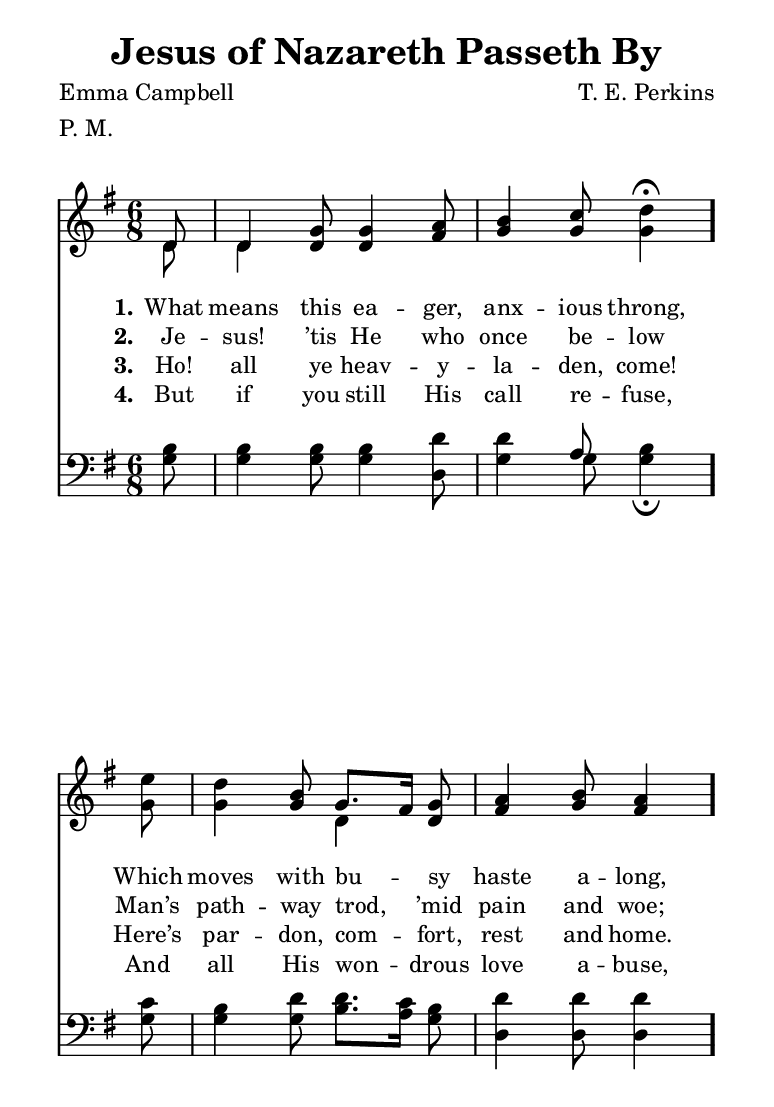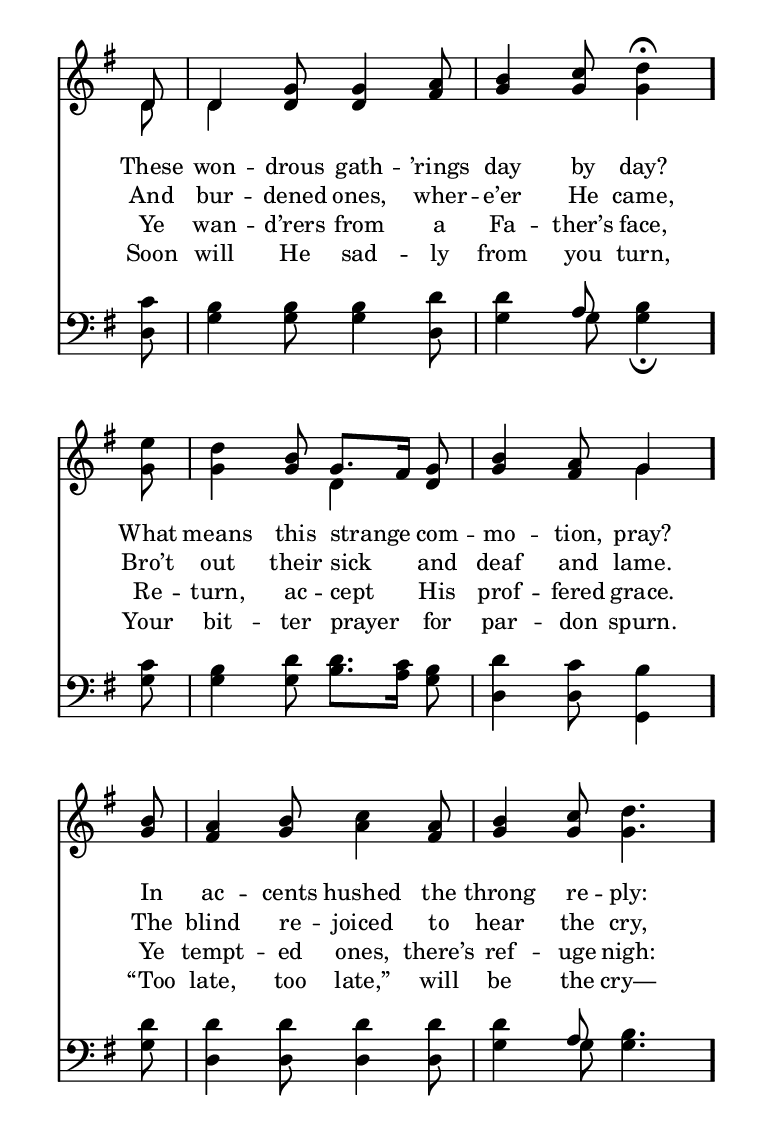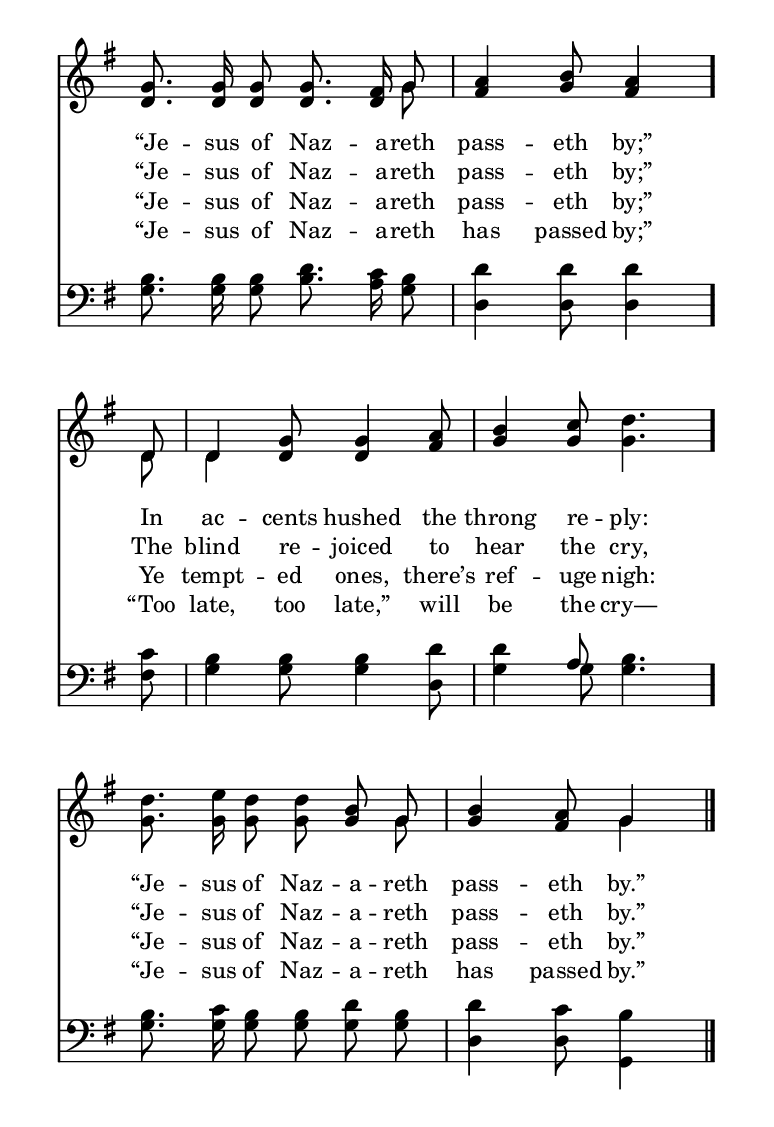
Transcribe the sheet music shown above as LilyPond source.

\include "common/global.ily"
\paper {
  \include "common/paper.ily"
}

\header{
  hymnnumber = "20"
  title = "Jesus of Nazareth Passeth By"
  tunename = ""
  meter = "P. M."
  poet = "Emma Campbell"
  composer = "T. E. Perkins"
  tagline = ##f
}

% for fermata in MIDI
ta = { \tempo 4=86 }
tb = { \tempo 4=43 }

patternAA = { \ta c8 | c4 c8 c4 c8      | c4 c8 \tb c4 \ta } %
patternAB = { \ta c8 | c4 c8 c4 c8      | c4 c8 c4.        } %

patternBA = { \ta c8 | c4 c8 c8.[ c16] c8 | c4 c8 c4       } %
patternBB = { \ta c8 | c4 c8 c4 c8      | c4 c8 c4         } %

patternCA = { \ta c8. c16 c8 c8. c16 c8 | c4 c8 c4 } %
patternCB = { \ta c8. c16 c8 c8 c8 c8   | c4 c8 c4 } %

global = {
  \include "common/overrides.ily"
  \override Staff.TimeSignature.style = #'numbered
  \time 6/8
  \override Score.MetronomeMark.transparent = ##t % hide all fermata changes too
  \ta
  \key g \major
  \partial 8
  \autoBeamOff
}

notesSoprano = {
\global
\relative c' {

  \changePitch \patternAA { d  | d g g a     | b c d\fermata }
  \changePitch \patternBA { e  | d b g fis g | a b a }
  \changePitch \patternAA { d, | d g g a     | b c d\fermata }
  \changePitch \patternBA { e  | d b g fis g | b a g }

  \changePitch \patternAB { b              | a b c a | b c d }
  \changePitch \patternCA { g, g g g fis g | a b a   }
  \changePitch \patternAB { d,             | d g g a | b c d }
  \changePitch \patternCB { d e d d b g    | b a g   }

  \bar "|."

}
}

notesAlto = {
\global
\relative e' {

  \changePitch \patternAA { d | d d d fis | g g g     }
  \changePitch \patternBB { g | g g d d   | fis g fis }
  \changePitch \patternAA { d | d d d fis | g g g     }
  \changePitch \patternBB { g | g g d d   | g fis g   }

  \changePitch \patternAB { g           | fis g a fis | g g g }
  \changePitch \patternCA { d d d d d g | fis g fis   }
  \changePitch \patternAB { d           | d d d fis   | g g g }
  \changePitch \patternCB { g g g g g g | g fis g     }

}
}

notesTenor = {
\global
\relative a {

  \changePitch \patternAA { b | b b b d   | d a b }
  \changePitch \patternBA { c | b d d c b | d d d }
  \changePitch \patternAA { c | b b b d   | d a b }
  \changePitch \patternBA { c | b d d c b | d c b }

  \changePitch \patternAB { d           | d d d d | d a b }
  \changePitch \patternCA { b b b d c b | d d d   }
  \changePitch \patternAB { c           | b b b d | d a b }
  \changePitch \patternCB { b c b b d b | d c b   }

}
}

notesBass = {
\global
\relative f {

  \changePitch \patternAA { g | g g g d   | g g g_\fermata }
  \changePitch \patternBA { g | g g b a g | d d d  }
  \changePitch \patternAA { d | g g g d   | g g g_\fermata }
  \changePitch \patternBA { g | g g b a g | d d g, }

  \changePitch \patternAB { g'          | d d d d | g g g }
  \changePitch \patternCA { g g g b a g | d d d   }
  \changePitch \patternAB { fis g g g d | g g g   }
  \changePitch \patternCB { g g g g g g | d d g,  }

}
}

wordsA = \lyricmode {
\set stanza = "1."

What means this ea -- ger, anx -- ious throng, \bar "."
Which moves with bu -- sy haste a -- long, \bar "." \break
These won -- drous gath -- ’rings day by day? \bar "."
What means this strange com -- mo -- tion, pray? \bar "." \break
In ac -- cents hushed the throng re -- ply: \bar "."
“Je -- sus of Naz -- a -- reth pass -- eth by;” \bar "." \break
In ac -- cents hushed the throng re -- ply: \bar "."
“Je -- sus of Naz -- a -- reth pass -- eth by.” \bar "." \break

}

wordsB = \lyricmode {
\set stanza = "2."

Je -- sus! ’tis He who once be -- low
Man’s path -- way trod, ’mid pain and woe;
And bur -- dened ones, wher -- e’er He came,
Bro’t out their sick and deaf and lame.
The blind re -- joiced to hear the cry,
“Je -- sus of Naz -- a -- reth pass -- eth by;”
The blind re -- joiced to hear the cry,
“Je -- sus of Naz -- a -- reth pass -- eth by.”

}

wordsC = \lyricmode {
\set stanza = "3."

Ho! all ye heav -- y -- la -- den, come!
Here’s par -- don, com -- fort, rest and home.
Ye wan -- d’rers from a Fa -- ther’s face,
Re -- turn, ac -- cept His prof -- fered grace.
Ye tempt -- ed ones, there’s ref -- uge nigh:
“Je -- sus of Naz -- a -- reth pass -- eth by;”
Ye tempt -- ed ones, there’s ref -- uge nigh:
“Je -- sus of Naz -- a -- reth pass -- eth by.”

}

wordsD = \lyricmode {
\set stanza = "4."

But if you still His call re -- fuse,
And all His won -- drous love a -- buse,
Soon will He sad -- ly from you turn,
Your bit -- ter prayer for par -- don spurn.
“Too late, too late,” will be the cry—
“Je -- sus of Naz -- a -- reth has passed by;”
“Too late, too late,” will be the cry—
“Je -- sus of Naz -- a -- reth has passed by.”

}

\score {
  \context ChoirStaff <<
    \context Staff = upper <<
      \set Staff.autoBeaming = ##f
      \set ChoirStaff.systemStartDelimiter = #'SystemStartBar
      \set ChoirStaff.printPartCombineTexts = ##f
      \partcombine #'(2 . 9) \notesSoprano \notesAlto
      \context NullVoice = sopranos { \voiceOne << \notesSoprano >> }
      \context NullVoice = altos { \voiceTwo << \notesAlto >> }
      \context Lyrics = one   \lyricsto sopranos \wordsA
      \context Lyrics = two   \lyricsto sopranos \wordsB
      \context Lyrics = three \lyricsto sopranos \wordsC
      \context Lyrics = four  \lyricsto sopranos \wordsD
      %\context Lyrics = five  \lyricsto sopranos \wordsE
    >>
    \context Staff = men <<
      \set Staff.autoBeaming = ##f
      \clef bass
      \set ChoirStaff.printPartCombineTexts = ##f
      \partcombine #'(2 . 9) \notesTenor \notesBass
      \context NullVoice = tenors { \voiceOne << \notesTenor >> }
      \context NullVoice = basses { \voiceTwo << \notesBass >> }
    >>
  >>
  \layout {
    \include "common/layout.ily"
  }
  \midi{
    \include "common/midi.ily"
  }
}

\version "2.19.49"  % necessary for upgrading to future LilyPond versions.

% vi:set et ts=2 sw=2 ai nocindent syntax=lilypond:
